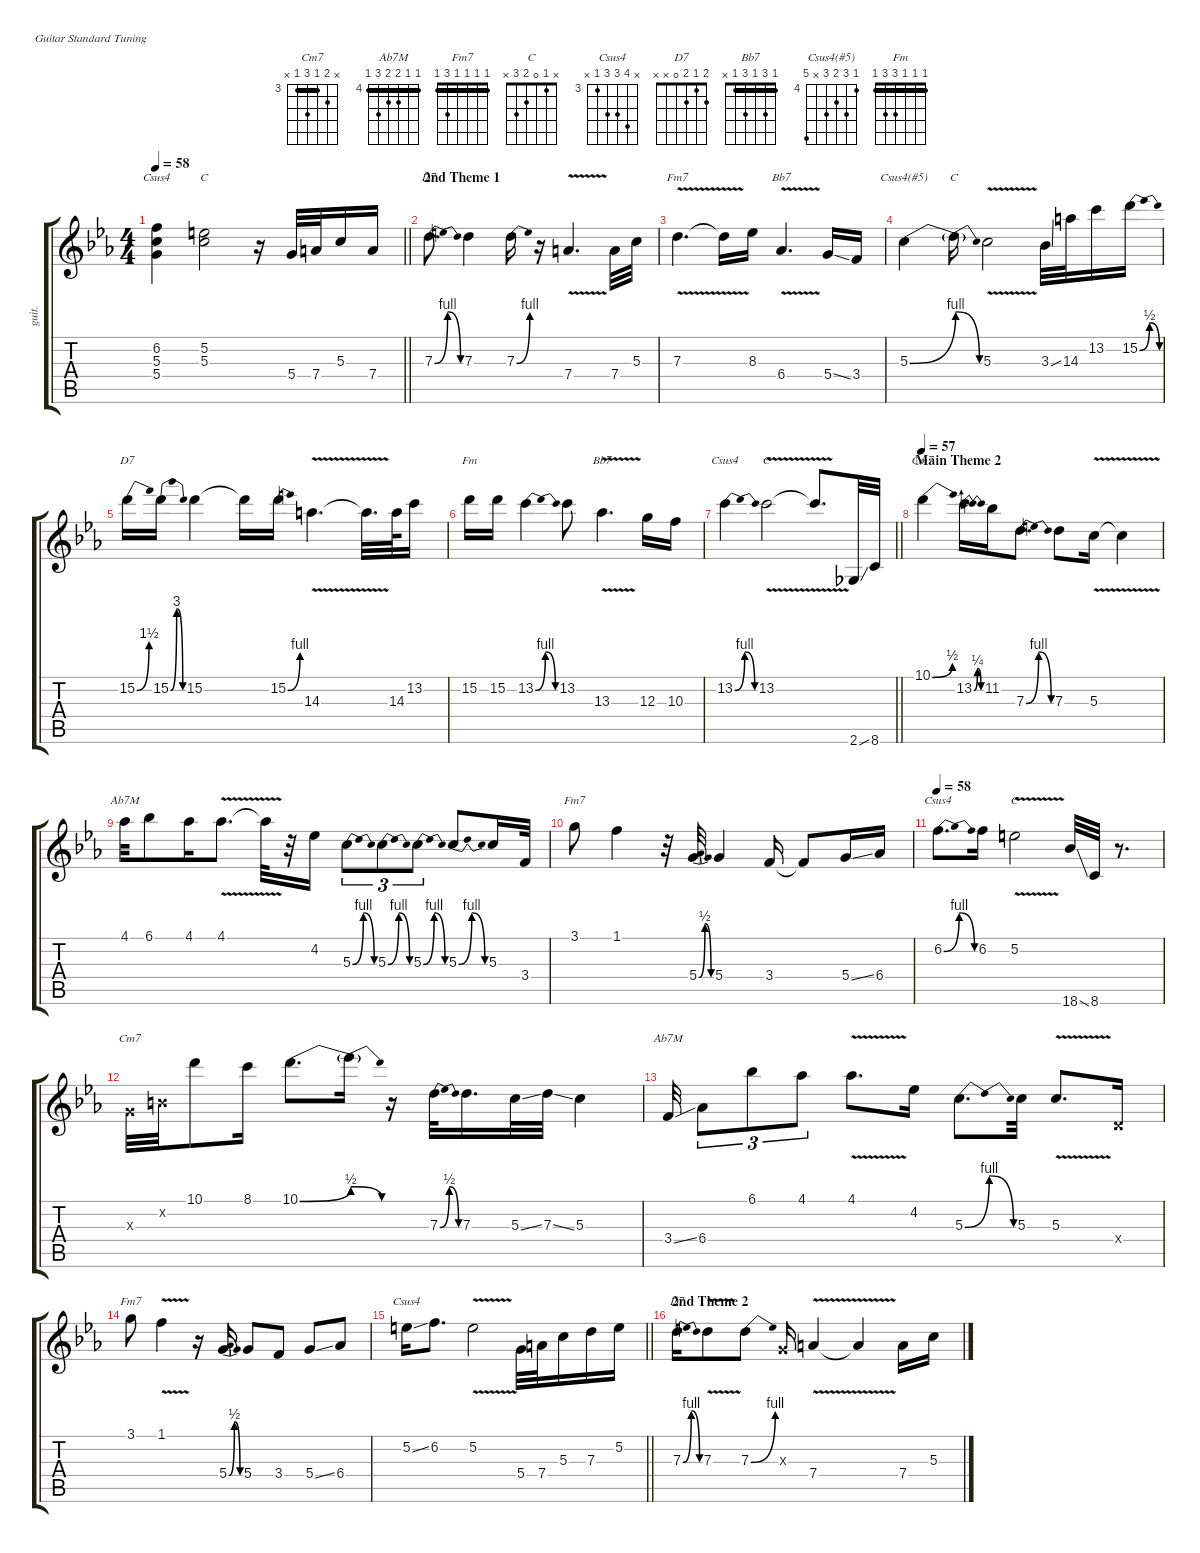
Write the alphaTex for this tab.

\defaultSystemsLayout 4
\hideDynamics
\bracketExtendMode groupsimilarinstruments
\otherSystemsTrackNameOrientation horizontal
\track ("Lead 1-hid" "guit.") {defaultSystemsLayout 4 mute instrument overdrivenguitar}
\staff {score tabs}
\tuning (E4 B3 G3 D3 A2 E2)
\chord ("Cm7" 3 4 3 5 3 x) {firstfret 3 showfingering false barre (3 3)}
\chord ("Ab7M" 4 4 5 5 6 4) {firstfret 4 showfingering false barre (4 4)}
\chord ("Fm7" 1 1 1 1 3 1) {showfingering false barre (1 1 1 1)}
\chord ("C" x 1 0 2 3 x) {showfingering false}
\chord ("Csus4" x 6 5 5 x 8) {firstfret 5 showfingering false barre 5}
\chord ("C" 3 5 5 x x x) {showfingering false}
\chord ("D7" 2 1 2 0 x x) {showfingering false}
\chord ("Fm7" 1 1 1 1 3 1) {barre (1 1 1 1)}
\chord ("Bb7" 1 3 1 3 1 x) {barre (1 1)}
\chord ("Csus4(#5)" 4 6 5 6 x 8) {firstfret 4 showfingering false}
\chord ("D7" 2 1 2 0 x x)
\chord ("Fm" 1 1 1 3 3 1) {barre (1 1 1)}
\chord ("Csus4" x 6 5 5 3 x) {firstfret 3}
\chord ("C" x 1 0 2 3 x)
\chord ("Cm7" x 4 3 5 3 x) {firstfret 3 barre 3}
\chord ("Ab7M" 4 4 5 5 6 4) {firstfret 4 barre (4 4)}
\ts (4 4)
\tempo 58
\clef g2
\barLineRight lightlight
\ks cminor
(6.2{acc forcenatural} 5.3{acc forcenatural} 5.4{acc forcenatural}).4{ch "Csus4" dy f} (5.2{acc forcenatural} 5.3{acc forcenatural}).2{ch "C"} r.16 5.4{acc forcenatural}.32 7.4{acc forcenatural}.32 5.3{acc forcenatural}.16 7.4{acc forcenatural}.16 |
\section ("" "2nd Theme 1")
7.3{be (bendrelease 3 0 10.2 4 20.4 4 30 0) acc forcenatural}.8{d ch "D7"} 7.3{acc forcenatural}.4 7.3{be (bend 0 0 30 4) acc forcenatural}.16 r.16 7.4{v acc forcenatural}.4{d} 7.4{acc forcenatural}.32 5.3{acc forcenatural}.32 |
7.3{v acc forcenatural}.4{d ch "Fm7"} 7.3{t acc forcenatural}.16 8.3{acc b}.16 6.4{v acc b}.4{d ch "Bb7"} 5.4{ss acc forcenatural}.16 3.4{acc forcenatural}.16 |
5.3{be (bend 1.7999999999999998 0 17.4 4) acc forcenatural}.4{ch "Csus4(#5)"} 5.3{be (release 4.8 4 48.6 0) t}.16{ch "C"} 5.3{v acc forcenatural}.2 3.3{ss acc b}.32 14.3{acc forcenatural}.32 13.2{acc forcenatural}.16 15.2{be (bendrelease 0 0 15 2 30 2 45 0) acc forcenatural}.16 |
15.2{be (bend 0 0 30 6) acc forcenatural}.16{ch "D7"} 15.2{be (bendrelease 0 0 15 12 30 12 45 0) acc forcenatural}.16 15.2{acc forcenatural}.4 15.2{t acc forcenatural}.16 15.2{be (bend 0 0 30 4) acc forcenatural}.16 14.3{v acc forcenatural}.4{d} 14.3{v t acc forcenatural}.32{d} 14.3{acc forcenatural}.64 13.2{acc forcenatural}.16 |
15.2{acc forcenatural}.16{ch "Fm"} 15.2{acc forcenatural}.16 13.2{be (bendrelease 0 0 15 4 30 4 45 0) acc forcenatural}.4 13.2{acc forcenatural}.8 13.3{v acc b}.4{d ch "Bb7"} 12.3{acc forcenatural}.16 10.3{acc forcenatural}.16 |
\barLineRight lightlight
13.2{be (bendrelease 0 0 15 4 30 4 45 0) acc forcenatural}.4{ch "Csus4"} 13.2{v acc forcenatural}.2{ch "C"} 13.2{v t acc forcenatural}.8{d} 2.6{ss acc b}.32 8.6{acc forcenatural}.32 |
\section ("" "Main Theme 2")
\tempo 57
10.1{be (bend 0 0 30 2) acc forcenatural}.4{ch "Cm7"} 13.2{be (bendrelease 0 0 15 1 30 1 45 0) acc forcenatural}.16 11.2{acc b}.16 7.3{be (bendrelease 0 0 15 4 30 4 45 0) acc forcenatural}.8{d} 7.3{acc forcenatural}.8 5.3{v acc forcenatural}.16 5.3{v t acc forcenatural}.4 |
4.1{acc b}.32{ch "Ab7M"} 6.1{acc b}.8 4.1{acc b}.16 4.1{v acc b}.8{d} 4.1{v t acc b}.32 r.32 4.2{acc b}.16 5.3{be (bendrelease 0 0 15 4 30 4 45 0) acc forcenatural}.8{tu (3 2)} 5.3{be (bendrelease 0 0 15 4 30 4 45 0) acc forcenatural}.8{tu (3 2)} 5.3{be (bendrelease 0 0 15 4 30 4 45 0) acc forcenatural}.8{tu (3 2)} 5.3{be (bendrelease 0 0 15 4 30 4 45 0) acc forcenatural}.8 5.3{acc forcenatural}.16 3.4{acc forcenatural}.32 |
3.1{acc forcenatural}.8{ch "Fm7"} 1.1{acc forcenatural}.4 r.32 5.4{be (bendrelease 0 0 15 2 30 2 45 0) acc forcenatural}.32 5.4{acc forcenatural}.4 3.4{acc forcenatural}.16 3.4{t acc forcenatural}.8 5.4{ss acc forcenatural}.16 6.4{acc b}.16 |
\tempo 58
6.2{be (bendrelease 0 0 15 4 30 4 45 0) acc forcenatural}.8{d ch "Csus4"} 6.2{acc forcenatural}.16 5.2{v acc forcenatural}.2{ch "C"} 18.6{ss acc b}.32 8.6{acc forcenatural}.32 r.8{d} |
0.3{x acc forcenatural}.32{ch "Cm7"} 0.2{x acc forcenatural}.32 10.1{acc forcenatural}.8 8.1{acc forcenatural}.16 10.1{be (bend 0 0 60 2) acc forcenatural}.8{d} 10.1{be (release 0 2 60 0) t}.16 r.16 7.3{be (bendrelease 0 0 15 2 30 2 45 0) acc forcenatural}.32 7.3{acc forcenatural}.16{d} 5.3{ss acc forcenatural}.32 7.3{ss acc forcenatural}.32 5.3{acc forcenatural}.4 |
3.4{ss acc forcenatural}.32{ch "Ab7M"} 6.4{acc b}.8{tu (3 2)} 6.1{acc b}.8{tu (3 2)} 4.1{acc b}.8{tu (3 2)} 4.1{v acc b}.8{d} 4.2{acc b}.16 5.3{be (bendrelease 0 0 15 4 30 4 45 0) acc forcenatural}.8{d} 5.3{acc forcenatural}.32 5.3{v acc forcenatural}.8{d} 0.4{x acc forcenatural}.16 |
3.1{acc forcenatural}.8{ch "Fm7"} 1.1{v acc forcenatural}.4 r.16 5.4{be (bendrelease 0 0 15 2 30 2 45 0) acc forcenatural}.16 5.4{acc forcenatural}.8 3.4{acc forcenatural}.8 5.4{ss acc forcenatural}.8 6.4{acc b}.8 |
\barLineRight lightlight
5.2{ss acc forcenatural}.16{ch "Csus4"} 6.2{acc forcenatural}.8{d} 5.2{v acc forcenatural}.2 5.4{acc forcenatural}.32 7.4{acc forcenatural}.32 5.3{acc forcenatural}.16 7.3{acc forcenatural}.16 5.2{acc forcenatural}.16 |
\section ("" "2nd Theme 2")
7.3{be (bendrelease 0 0 15 4 30 4 45 0) acc forcenatural}.16{ch "D7"} 7.3{v acc forcenatural}.8 7.3{be (bend 0 0 30 4) acc forcenatural}.8 0.3{x acc forcenatural}.16 7.4{v acc forcenatural}.4 7.4{v t acc forcenatural}.4 7.4{acc forcenatural}.16 5.3{acc forcenatural}.16
